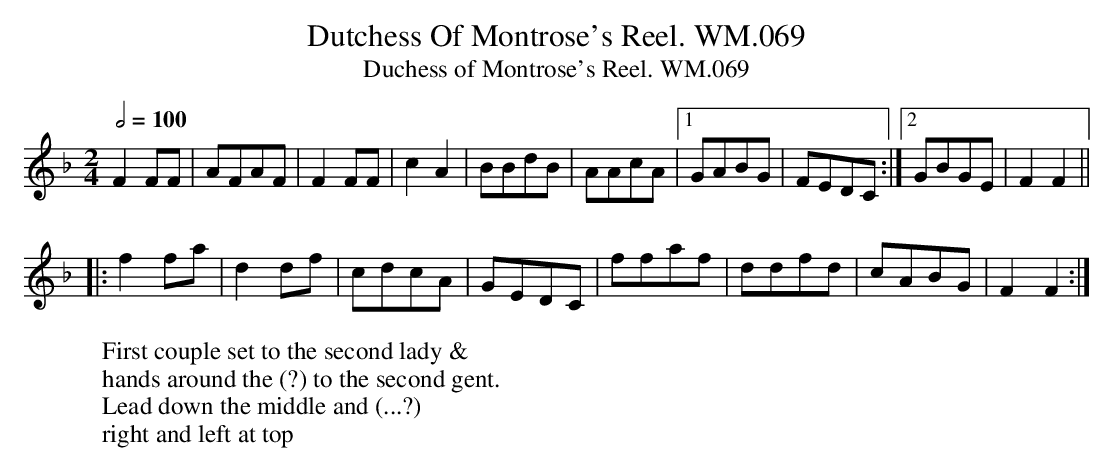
X:1
T:Dutchess Of Montrose's Reel. WM.069
T:Duchess of Montrose's Reel. WM.069
M:2/4
L:1/8
Q:1/2=100
W:First couple set to the second lady &
W:hands around the (?) to the second gent.
W:Lead down the middle and (...?)
W:right and left at top
K:F
F2FF|AFAF|F2FF|c2A2|BBdB|AAcA |1GABG|FEDC:|2GBGE|F2F2||
|:f2fa|d2df|cdcA|GEDC|ffaf|ddfd|cABG|F2F2:|
